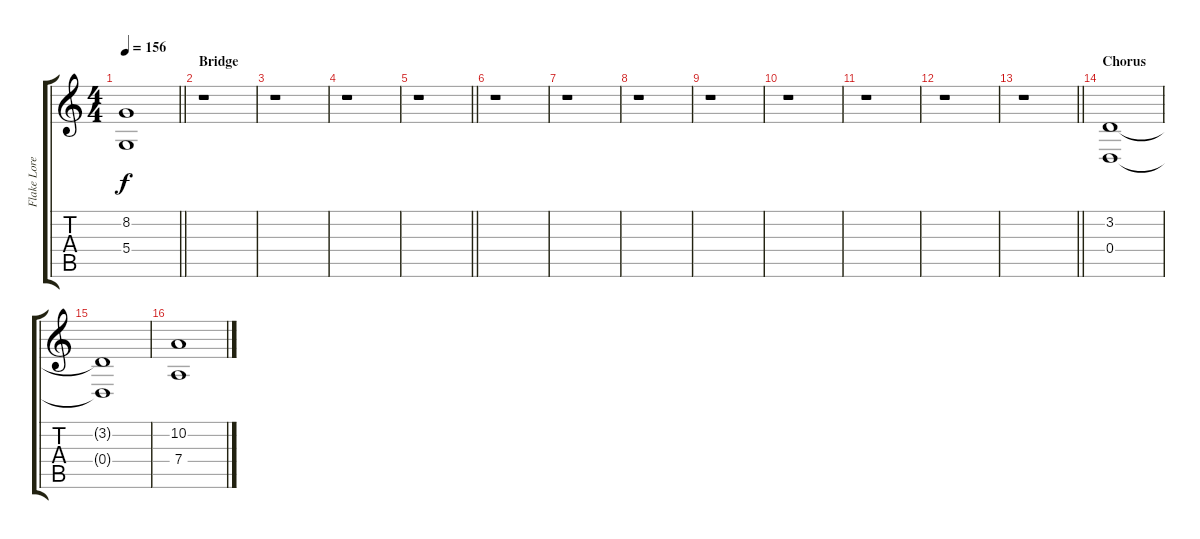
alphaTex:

\track ("Flake Lorenz" "Flake Lore") {instrument stringensemble2}
\staff {score tabs}
\tuning (E4 B3 G3 D3 A2 D2) {hide}
\ts (4 4)
\tempo 156
\clef g2
\barLineRight lightlight
\ks c
(8.2{t} 5.4{t}).1{dy f} |
\section ("" "Bridge")
r.1 |
r.1 |
r.1 |
\barLineRight lightlight
r.1 |
r.1 |
r.1 |
r.1 |
r.1 |
r.1 |
r.1 |
r.1 |
\barLineRight lightlight
r.1 |
\section ("" "Chorus")
(3.2 0.4).1{volume 13} |
(3.2{t} 0.4{t}).1 |
(10.2 7.4).1
